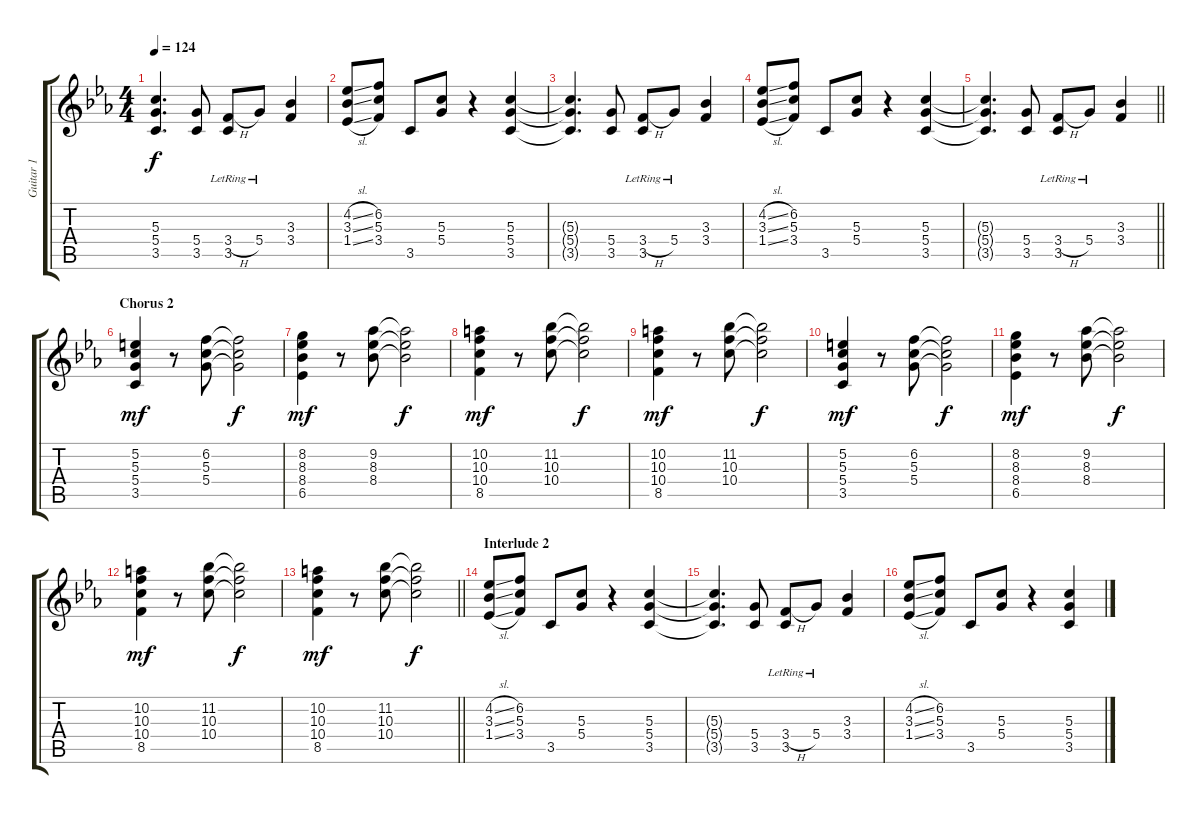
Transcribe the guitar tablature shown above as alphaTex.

\track ("Guitar 1" "Guitar 1") {instrument distortionguitar}
\staff {score tabs}
\tuning (E4 B3 G3 D3 A2 E2) {hide}
\ts (4 4)
\tempo 124
\clef g2
\ks eb
(5.3{t} 5.4{t} 3.5{t}).4{d dy f} (5.4 3.5).8 (3.4{h lr} 3.5{lr}).8{beam Up} 5.4{lr}.8{beam Up} (3.3 3.4).4 |
(4.2{sl} 3.3{sl} 1.4{sl}).8{beam Up} (6.2 5.3 3.4).8 3.5.8 (5.3 5.4).8 r.4 (5.3 5.4 3.5).4 |
(5.3{t} 5.4{t} 3.5{t}).4{d} (5.4 3.5).8 (3.4{h lr} 3.5{lr}).8{beam Up} 5.4{lr}.8{beam Up} (3.3 3.4).4 |
(4.2{sl} 3.3{sl} 1.4{sl}).8{beam Up} (6.2 5.3 3.4).8 3.5.8 (5.3 5.4).8 r.4 (5.3 5.4 3.5).4 |
\barLineRight lightlight
(5.3{t} 5.4{t} 3.5{t}).4{d} (5.4 3.5).8 (3.4{h lr} 3.5{lr}).8{beam Up} 5.4{lr}.8{beam Up} (3.3 3.4).4 |
\section ("" "Chorus 2")
(5.2 5.3 5.4 3.5).4{dy mf} r.8 (6.2 5.3 5.4).8 (6.2{t} 5.3{t} 5.4{t}).2{dy f} |
(8.2 8.3 8.4 6.5).4{dy mf} r.8 (9.2 8.3 8.4).8 (9.2{t} 8.3{t} 8.4{t}).2{dy f} |
(10.2 10.3 10.4 8.5).4{dy mf} r.8 (11.2 10.3 10.4).8 (11.2{t} 10.3{t} 10.4{t}).2{dy f} |
(10.2 10.3 10.4 8.5).4{dy mf} r.8 (11.2 10.3 10.4).8 (11.2{t} 10.3{t} 10.4{t}).2{dy f} |
(5.2 5.3 5.4 3.5).4{dy mf} r.8 (6.2 5.3 5.4).8 (6.2{t} 5.3{t} 5.4{t}).2{dy f} |
(8.2 8.3 8.4 6.5).4{dy mf} r.8 (9.2 8.3 8.4).8 (9.2{t} 8.3{t} 8.4{t}).2{dy f} |
(10.2 10.3 10.4 8.5).4{dy mf} r.8 (11.2 10.3 10.4).8 (11.2{t} 10.3{t} 10.4{t}).2{dy f} |
\barLineRight lightlight
(10.2 10.3 10.4 8.5).4{dy mf} r.8 (11.2 10.3 10.4).8 (11.2{t} 10.3{t} 10.4{t}).2{dy f} |
\section ("" "Interlude 2")
(4.2{sl} 3.3{sl} 1.4{sl}).8{beam Up} (6.2 5.3 3.4).8 3.5.8 (5.3 5.4).8 r.4 (5.3 5.4 3.5).4 |
(5.3{t} 5.4{t} 3.5{t}).4{d} (5.4 3.5).8 (3.4{h lr} 3.5{lr}).8{beam Up} 5.4{lr}.8{beam Up} (3.3 3.4).4 |
(4.2{sl} 3.3{sl} 1.4{sl}).8{beam Up} (6.2 5.3 3.4).8 3.5.8 (5.3 5.4).8 r.4 (5.3 5.4 3.5).4
